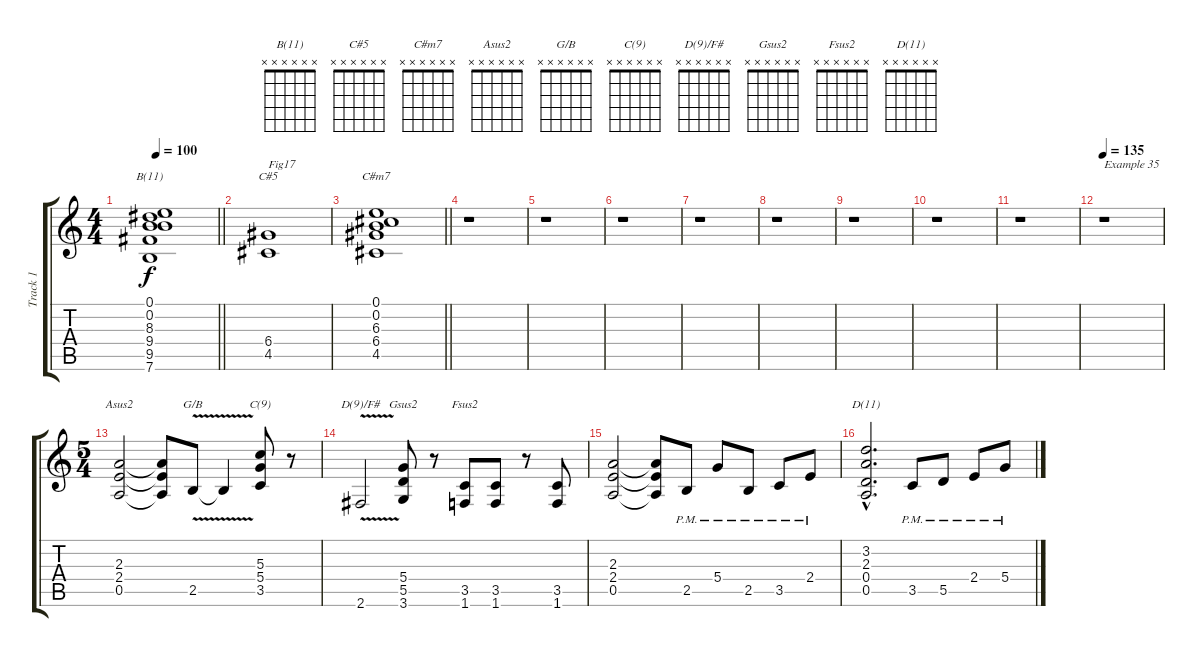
\track ("Track 1" "Track 1") {instrument distortionguitar}
\staff {score tabs}
\tuning (E4 B3 G3 D3 A2 E2) {hide}
\chord ("B(11)" x x x x x x)
\chord ("C#5" x x x x x x)
\chord ("C#m7" x x x x x x)
\chord ("Asus2" x x x x x x)
\chord ("G/B" x x x x x x)
\chord ("C(9)" x x x x x x)
\chord ("D(9)/F#" x x x x x x)
\chord ("Gsus2" x x x x x x)
\chord ("Fsus2" x x x x x x)
\chord ("D(11)" x x x x x x)
\ts (4 4)
\tempo 100
\clef g2
\barLineRight lightlight
\ks c
(0.1 0.2 8.3 9.4 9.5 7.6).1{ch "B(11)" dy f} |
(6.4 4.5).1{ch "C#5" txt "Fig17 "} |
\barLineRight lightlight
(0.1 0.2 6.3 6.4 4.5).1{ch "C#m7"} |
r.1 |
r.1 |
r.1 |
r.1 |
r.1 |
r.1 |
r.1 |
r.1 |
\tempo 135
r.1{txt "Example 35" volume 13} |
\ts (5 4)
(2.3 2.4 0.5).2{ch "Asus2"} (2.3{t} 2.4{t} 0.5{t}).8 2.5{v}.8{ch "G/B"} 2.5{t}.4 (5.3 5.4 3.5).8{ch "C(9)"} r.8 |
2.6{v}.2{ch "D(9)/F#"} (5.4 5.5 3.6).8{ch "Gsus2"} r.8 (3.5 1.6).8{ch "Fsus2"} (3.5 1.6).8 r.8 (3.5 1.6).8 |
(2.3 2.4 0.5).2 (2.3{t} 2.4{t} 0.5{t}).8 2.5{pm}.8 5.4{pm}.8 2.5{pm}.8 3.5{pm}.8 2.4{pm}.8 |
(3.2{hac} 2.3{hac} 0.4{hac} 0.5{hac}).2{d ch "D(11)"} 3.5{pm}.8 5.5{pm}.8 2.4{pm}.8 5.4{pm}.8
